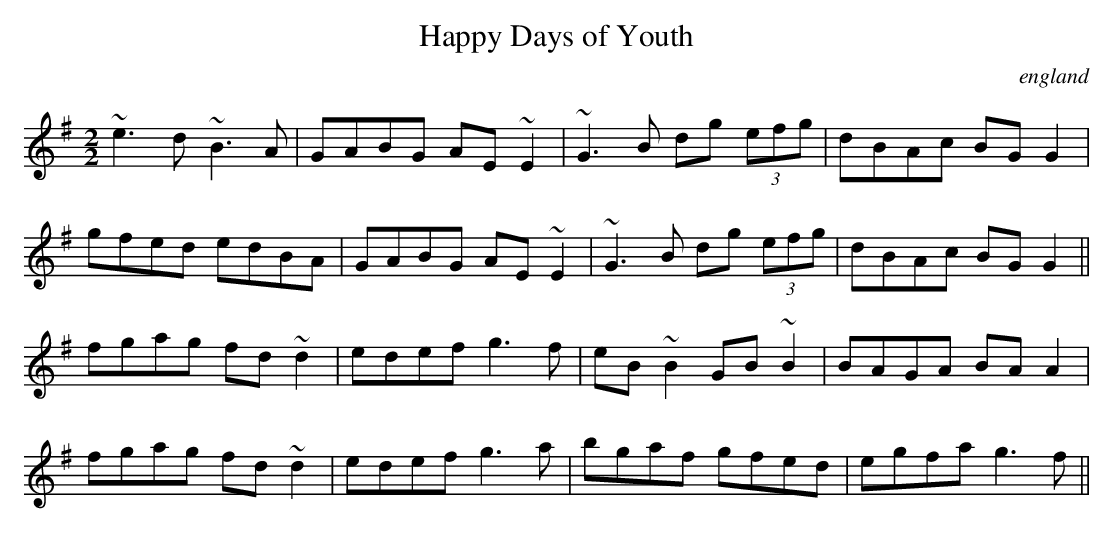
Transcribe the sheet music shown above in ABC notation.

X:1
T:Happy Days of Youth
O:england
M:2/2
L:1/8
K:G
~e3d ~B3A|GABG AE~E2|~G3B dg (3efg|dBAc BGG2|
gfed edBA|GABG AE~E2|~G3B dg (3efg|dBAc BGG2||
fgag fd~d2|edef g3f|eB~B2 GB~B2|BAGA BAA2|
fgag fd~d2|edef g3a|bgaf gfed|egfa g3f||
